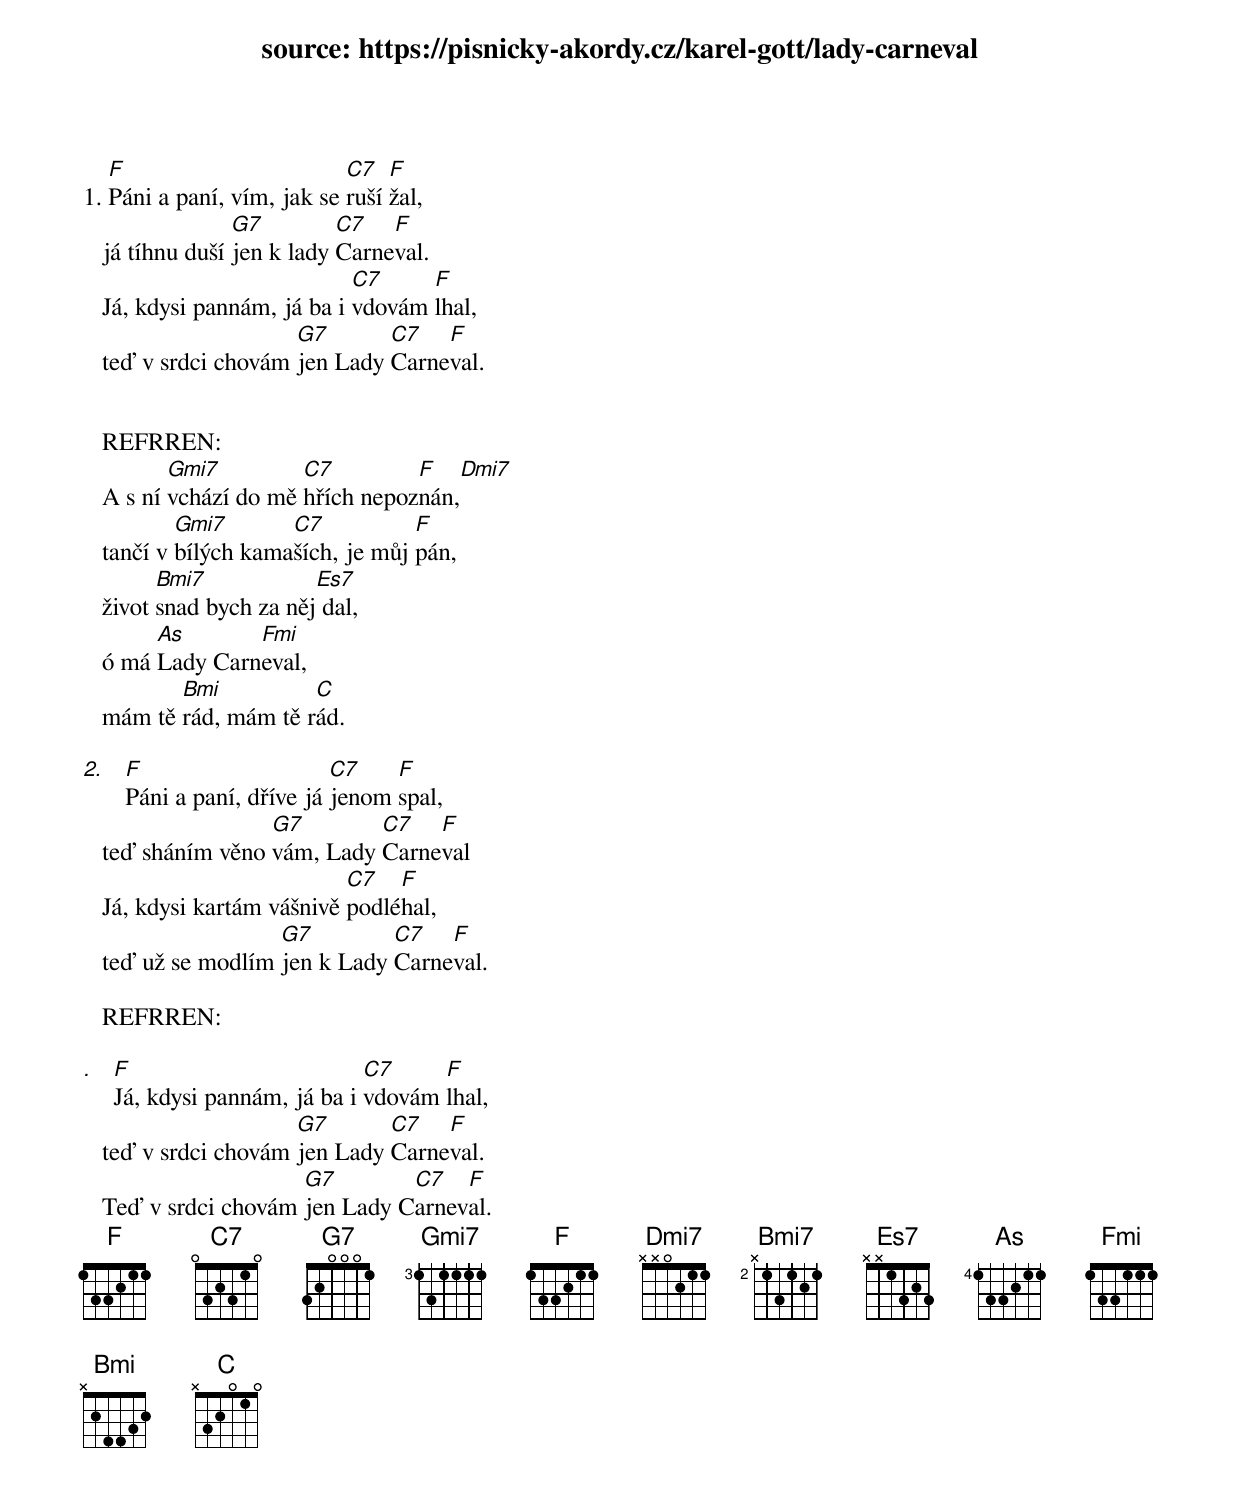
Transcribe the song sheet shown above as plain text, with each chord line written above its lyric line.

source: https://pisnicky-akordy.cz/karel-gott/lady-carneval


   F                        C7   F
1. Páni a paní, vím, jak se ruší žal,
                 G7         C7   F
   já tíhnu duší jen k lady Carneval.
                             C7     F
   Já, kdysi pannám, já ba i vdovám lhal,
                      G7       C7   F
   teď v srdci chovám jen Lady Carneval.


   REFRREN:
          Gmi7         C7         Fmaj  Dmi7
   A s ní vchází do mě hřích nepoznán,
           Gmi7       C7           Fmaj
   tančí v bílých kamaších, je můj pán,
         Bmi7            Es7
   život snad bych za něj dal,
        As       Fmi
   ó má Lady Carneval,
          Bmi          C
   mám tě rád, mám tě rád.

2. F                     C7    F
   Páni a paní, dříve já jenom spal,
                   G7        C7   F
   teď sháním věno vám, Lady Carneval
                            C7   F
   Já, kdysi kartám vášnivě podléhal,
                    G7         C7   F
   teď už se modlím jen k Lady Carneval.

   REFRREN:

*. F                         C7     F
   Já, kdysi pannám, já ba i vdovám lhal,
                      G7       C7   F
   teď v srdci chovám jen Lady Carneval.
                      G7        C7   F
   Teď v srdci chovám jen Lady Carneval.
